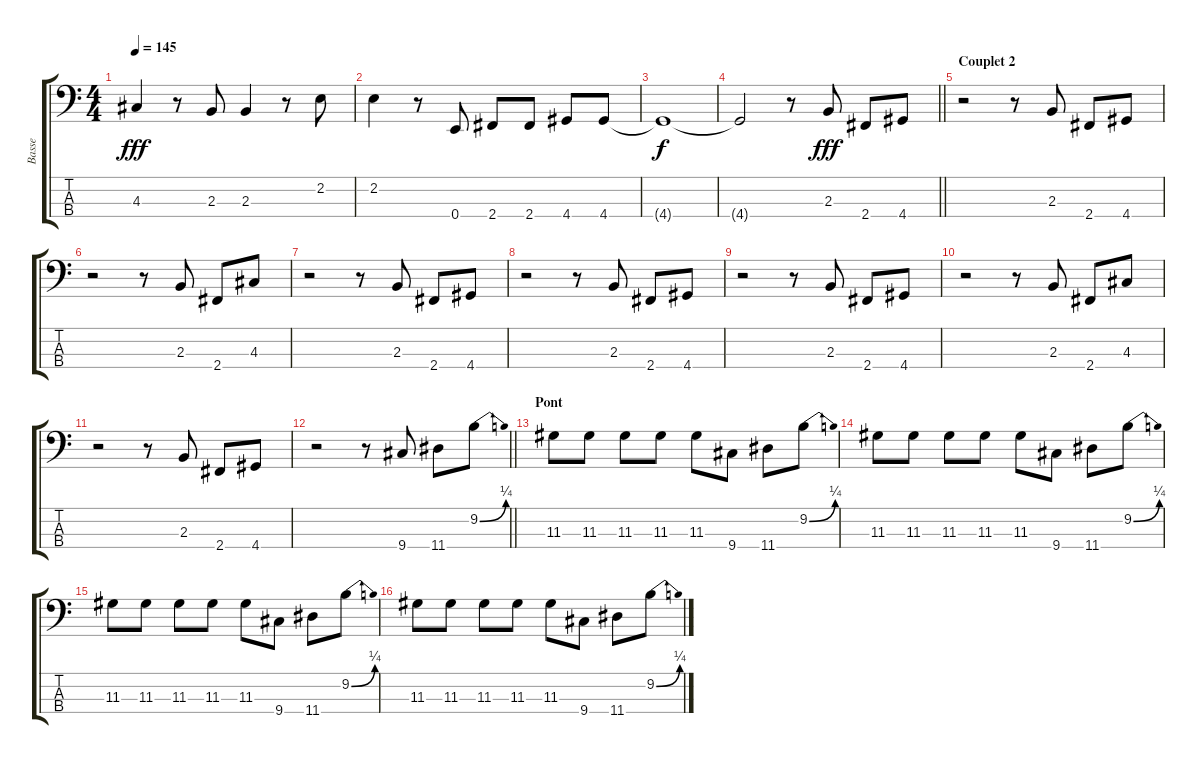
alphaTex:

\track ("Basse" "Basse") {instrument electricbassfinger}
\staff {score tabs}
\tuning (G2 D2 A1 E1) {hide}
\ts (4 4)
\tempo 145
\clef f4
\ks c
4.3.4{dy fff} r.8 2.3.8 2.3.4 r.8 2.2.8 |
2.2.4 r.8 0.4.8 2.4.8 2.4.8 4.4.8 4.4.8 |
4.4{t}.1{dy f} |
\barLineRight lightlight
4.4{t}.2 r.8 2.3.8{dy fff} 2.4.8 4.4.8 |
\section ("" "Couplet 2")
r.2 r.8 2.3.8 2.4.8 4.4.8 |
r.2 r.8 2.3.8 2.4.8 4.3.8 |
r.2 r.8 2.3.8 2.4.8 4.4.8 |
r.2 r.8 2.3.8 2.4.8 4.4.8 |
r.2 r.8 2.3.8 2.4.8 4.4.8 |
r.2 r.8 2.3.8 2.4.8 4.3.8 |
r.2 r.8 2.3.8 2.4.8 4.4.8 |
\barLineRight lightlight
r.2 r.8 9.4.8 11.4.8 9.2{be (bend 0 0 60 1)}.8 |
\section ("" "Pont")
11.3.8 11.3.8 11.3.8 11.3.8 11.3.8 9.4.8 11.4.8 9.2{be (bend 0 0 60 1)}.8 |
11.3.8 11.3.8 11.3.8 11.3.8 11.3.8 9.4.8 11.4.8 9.2{be (bend 0 0 60 1)}.8 |
11.3.8 11.3.8 11.3.8 11.3.8 11.3.8 9.4.8 11.4.8 9.2{be (bend 0 0 60 1)}.8 |
11.3.8 11.3.8 11.3.8 11.3.8 11.3.8 9.4.8 11.4.8 9.2{be (bend 0 0 60 1)}.8
